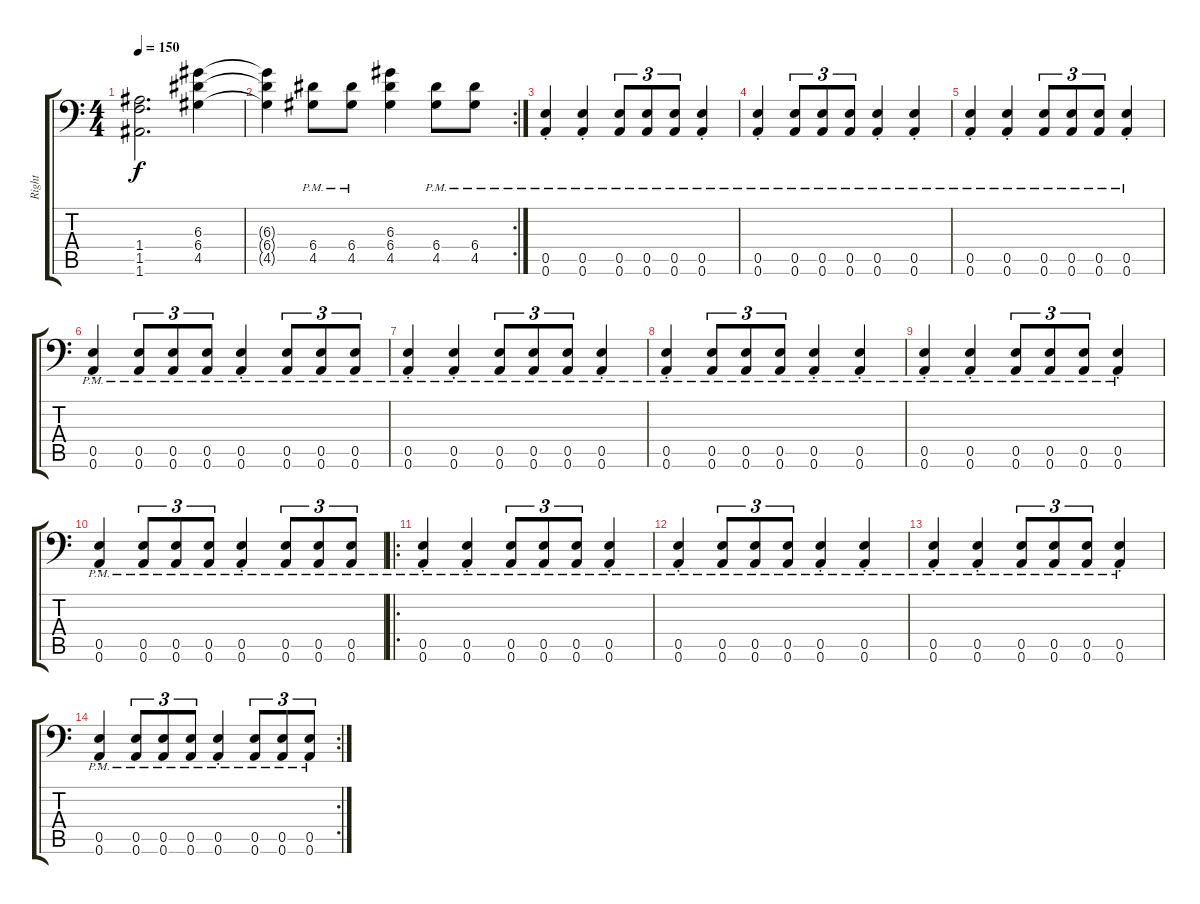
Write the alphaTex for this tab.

\track ("Right" "Right") {instrument overdrivenguitar}
\staff {score tabs}
\tuning (B3 Gb3 D3 A2 E2 A1) {hide}
\ts (4 4)
\tempo 150
\clef f4
\ks c
(1.4{t} 1.5{t} 1.6{t}).2{d dy f} (6.3 6.4 4.5).4 |
\rc 2
(6.3{t} 6.4{t} 4.5{t}).4 (6.4{pm} 4.5{pm}).8 (6.4{pm} 4.5{pm}).8 (6.3 6.4 4.5).4 (6.4{pm} 4.5{pm}).8 (6.4{pm} 4.5{pm}).8 |
(0.5{pm st} 0.6{pm st}).4 (0.5{pm st} 0.6{pm st}).4 (0.5{pm} 0.6{pm}).8{tu (3 2)} (0.5{pm} 0.6{pm}).8{tu (3 2)} (0.5{pm} 0.6{pm}).8{tu (3 2)} (0.5{pm st} 0.6{pm st}).4 |
(0.5{pm st} 0.6{pm st}).4 (0.5{pm} 0.6{pm}).8{tu (3 2)} (0.5{pm} 0.6{pm}).8{tu (3 2)} (0.5{pm} 0.6{pm}).8{tu (3 2)} (0.5{pm st} 0.6{pm st}).4 (0.5{pm st} 0.6{pm st}).4 |
(0.5{pm st} 0.6{pm st}).4 (0.5{pm st} 0.6{pm st}).4 (0.5{pm} 0.6{pm}).8{tu (3 2)} (0.5{pm} 0.6{pm}).8{tu (3 2)} (0.5{pm} 0.6{pm}).8{tu (3 2)} (0.5{pm st} 0.6{pm st}).4 |
(0.5{pm st} 0.6{pm st}).4 (0.5{pm} 0.6{pm}).8{tu (3 2)} (0.5{pm} 0.6{pm}).8{tu (3 2)} (0.5{pm} 0.6{pm}).8{tu (3 2)} (0.5{pm st} 0.6{pm st}).4 (0.5{pm} 0.6{pm}).8{tu (3 2)} (0.5{pm} 0.6{pm}).8{tu (3 2)} (0.5{pm} 0.6{pm}).8{tu (3 2)} |
(0.5{pm st} 0.6{pm st}).4 (0.5{pm st} 0.6{pm st}).4 (0.5{pm} 0.6{pm}).8{tu (3 2)} (0.5{pm} 0.6{pm}).8{tu (3 2)} (0.5{pm} 0.6{pm}).8{tu (3 2)} (0.5{pm st} 0.6{pm st}).4 |
(0.5{pm st} 0.6{pm st}).4 (0.5{pm} 0.6{pm}).8{tu (3 2)} (0.5{pm} 0.6{pm}).8{tu (3 2)} (0.5{pm} 0.6{pm}).8{tu (3 2)} (0.5{pm st} 0.6{pm st}).4 (0.5{pm st} 0.6{pm st}).4 |
(0.5{pm st} 0.6{pm st}).4 (0.5{pm st} 0.6{pm st}).4 (0.5{pm} 0.6{pm}).8{tu (3 2)} (0.5{pm} 0.6{pm}).8{tu (3 2)} (0.5{pm} 0.6{pm}).8{tu (3 2)} (0.5{pm st} 0.6{pm st}).4 |
(0.5{pm st} 0.6{pm st}).4 (0.5{pm} 0.6{pm}).8{tu (3 2)} (0.5{pm} 0.6{pm}).8{tu (3 2)} (0.5{pm} 0.6{pm}).8{tu (3 2)} (0.5{pm st} 0.6{pm st}).4 (0.5{pm} 0.6{pm}).8{tu (3 2)} (0.5{pm} 0.6{pm}).8{tu (3 2)} (0.5{pm} 0.6{pm}).8{tu (3 2)} |
\ro
(0.5{pm st} 0.6{pm st}).4 (0.5{pm st} 0.6{pm st}).4 (0.5{pm} 0.6{pm}).8{tu (3 2)} (0.5{pm} 0.6{pm}).8{tu (3 2)} (0.5{pm} 0.6{pm}).8{tu (3 2)} (0.5{pm st} 0.6{pm st}).4 |
(0.5{pm st} 0.6{pm st}).4 (0.5{pm} 0.6{pm}).8{tu (3 2)} (0.5{pm} 0.6{pm}).8{tu (3 2)} (0.5{pm} 0.6{pm}).8{tu (3 2)} (0.5{pm st} 0.6{pm st}).4 (0.5{pm st} 0.6{pm st}).4 |
(0.5{pm st} 0.6{pm st}).4 (0.5{pm st} 0.6{pm st}).4 (0.5{pm} 0.6{pm}).8{tu (3 2)} (0.5{pm} 0.6{pm}).8{tu (3 2)} (0.5{pm} 0.6{pm}).8{tu (3 2)} (0.5{pm st} 0.6{pm st}).4 |
\rc 2
(0.5{pm st} 0.6{pm st}).4 (0.5{pm} 0.6{pm}).8{tu (3 2)} (0.5{pm} 0.6{pm}).8{tu (3 2)} (0.5{pm} 0.6{pm}).8{tu (3 2)} (0.5{pm st} 0.6{pm st}).4 (0.5{pm} 0.6{pm}).8{tu (3 2)} (0.5{pm} 0.6{pm}).8{tu (3 2)} (0.5{pm} 0.6{pm}).8{tu (3 2)}
